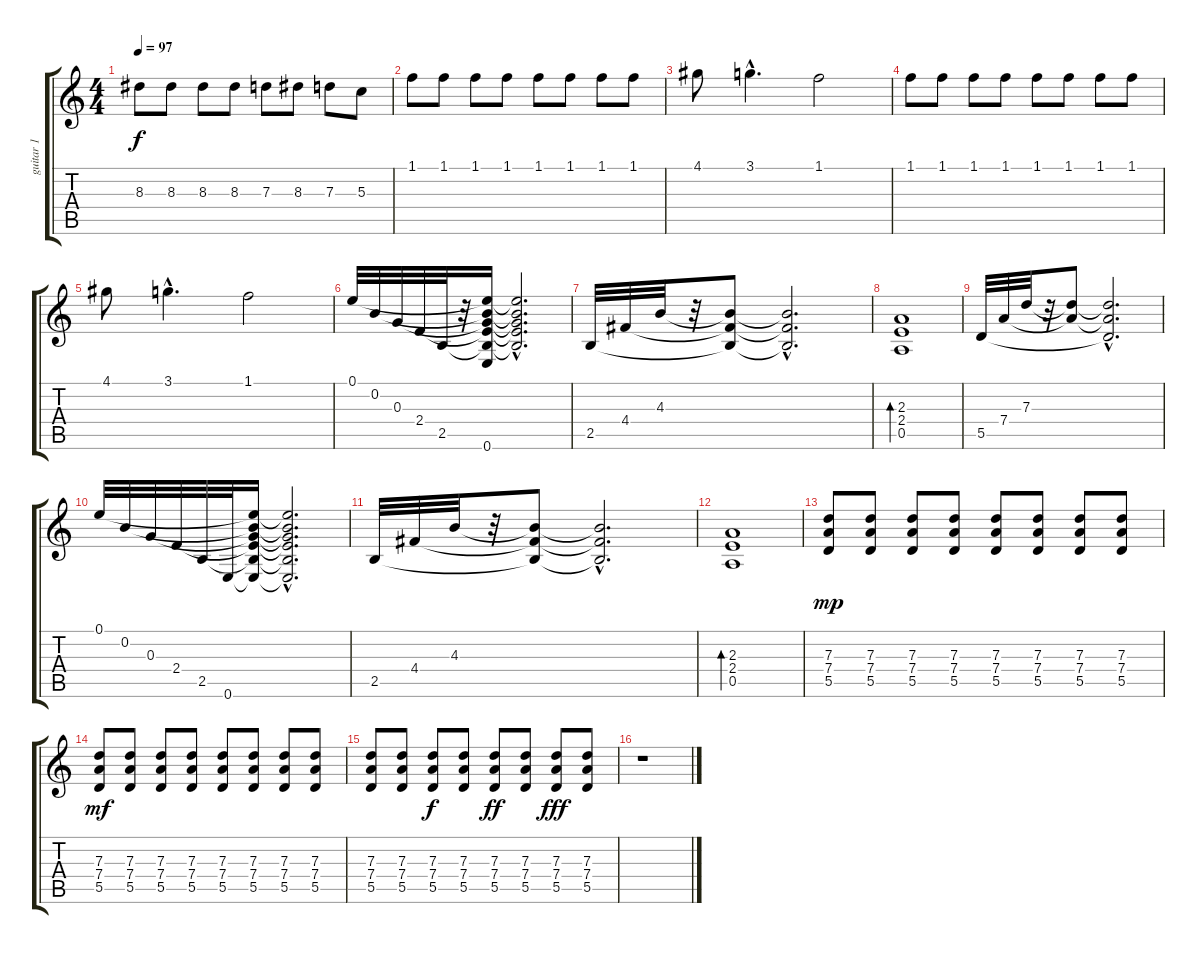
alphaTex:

\track ("guitar 1" "guitar 1") {instrument electricguitarclean}
\staff {score tabs}
\tuning (E4 B3 G3 D3 A2 E2) {hide}
\ts (4 4)
\tempo 97
\clef g2
\ks c
8.3.8{dy f} 8.3.8 8.3.8 8.3.8 7.3.8 8.3.8 7.3.8 5.3.8 |
1.1.8 1.1.8 1.1.8 1.1.8 1.1.8 1.1.8 1.1.8 1.1.8 |
4.1.8 3.1{hac}.4{d} 1.1.2 |
1.1.8 1.1.8 1.1.8 1.1.8 1.1.8 1.1.8 1.1.8 1.1.8 |
4.1.8 3.1{hac}.4{d} 1.1.2 |
0.1.32 0.2.32 0.3.32 2.4.32 2.5.32 r.32 (0.1{t} 0.2{t} 0.3{t} 2.4{t} 2.5{t} 0.6).16 (0.1{hac t} 0.2{hac t} 0.3{hac t} 2.4{hac t} 2.5{hac t}).2{d} |
2.5.32 4.4.32 4.3.32 r.32 (4.3{t} 4.4{t} 2.5{t}).8 (4.3{hac t} 4.4{hac t} 2.5{hac t}).2{d} |
(2.3 2.4 0.5).1{bd 480} |
5.5.32 7.4.32 7.3.32 r.32 (7.3{t} 7.4{t}).8 (7.3{hac t} 7.4{hac t} 5.5{hac t}).2{d} |
0.1.32 0.2.32 0.3.32 2.4.32 2.5.32 0.6.32 (0.1{t} 0.2{t} 0.3{t} 2.4{t} 2.5{t} 0.6{t}).16 (0.1{hac t} 0.2{hac t} 0.3{hac t} 2.4{hac t} 2.5{hac t} 0.6{hac t}).2{d} |
2.5.32 4.4.32 4.3.32 r.32 (4.3{t} 4.4{t} 2.5{t}).8 (4.3{hac t} 4.4{hac t} 2.5{hac t}).2{d} |
(2.3 2.4 0.5).1{bd 480} |
(7.3 7.4 5.5).8{dy mp} (7.3 7.4 5.5).8 (7.3 7.4 5.5).8 (7.3 7.4 5.5).8 (7.3 7.4 5.5).8 (7.3 7.4 5.5).8 (7.3 7.4 5.5).8 (7.3 7.4 5.5).8 |
(7.3 7.4 5.5).8{dy mf} (7.3 7.4 5.5).8 (7.3 7.4 5.5).8 (7.3 7.4 5.5).8 (7.3 7.4 5.5).8 (7.3 7.4 5.5).8 (7.3 7.4 5.5).8 (7.3 7.4 5.5).8 |
(7.3 7.4 5.5).8 (7.3 7.4 5.5).8 (7.3 7.4 5.5).8{dy f} (7.3 7.4 5.5).8 (7.3 7.4 5.5).8{dy ff} (7.3 7.4 5.5).8 (7.3 7.4 5.5).8{dy fff} (7.3 7.4 5.5).8 |
r.1
